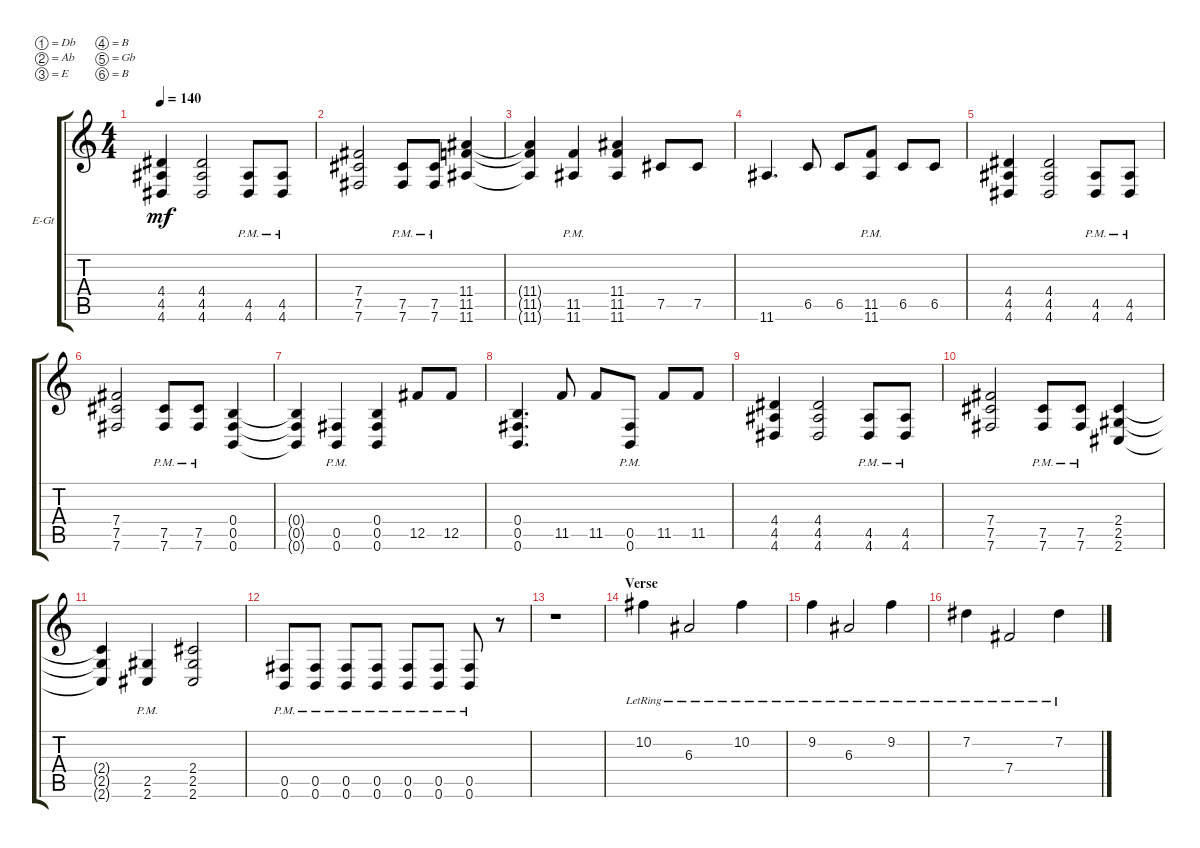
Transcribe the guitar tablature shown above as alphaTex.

\bracketExtendMode groupsimilarinstruments
\firstSystemTrackNameOrientation horizontal
\otherSystemsTrackNameOrientation horizontal
\track ("Lead" "E-Gt") {instrument distortionguitar}
\staff {score tabs}
\tuning (Db4 Ab3 E3 B2 Gb2 B1)
\ts (4 4)
\tempo 140
\clef g2
\ks c
(4.6 4.5 4.4).4{dy mf} (4.6 4.5 4.4).2 (4.6{pm} 4.5{pm}).8 (4.6{pm} 4.5{pm}).8 |
(7.6 7.5 7.4).2 (7.6{pm} 7.5{pm}).8 (7.6{pm} 7.5{pm}).8 (11.6 11.5 11.4).4 |
(11.6{t} 11.5{t} 11.4{t}).4 (11.6{pm} 11.5{pm}).4 (11.6 11.5 11.4).4 7.5.8 7.5.8 |
11.6.4{d} 6.5.8 6.5.8 (11.6{pm} 11.5{pm}).8 6.5.8 6.5.8 |
(4.6 4.5 4.4).4 (4.6 4.5 4.4).2 (4.6{pm} 4.5{pm}).8 (4.6{pm} 4.5{pm}).8 |
(7.6 7.5 7.4).2 (7.6{pm} 7.5{pm}).8 (7.6{pm} 7.5{pm}).8 (0.6 0.5 0.4).4 |
(0.6{t} 0.5{t} 0.4{t}).4 (0.6{pm} 0.5{pm}).4 (0.6 0.5 0.4).4 12.5.8 12.5.8 |
(0.6 0.5 0.4).4{d} 11.5.8 11.5.8 (0.6{pm} 0.5{pm}).8 11.5.8 11.5.8 |
(4.6 4.5 4.4).4 (4.6 4.5 4.4).2 (4.6{pm} 4.5{pm}).8 (4.6{pm} 4.5{pm}).8 |
(7.6 7.5 7.4).2 (7.6{pm} 7.5{pm}).8 (7.6{pm} 7.5{pm}).8 (2.6 2.5 2.4).4 |
(2.6{t} 2.5{t} 2.4{t}).4 (2.6{pm} 2.5{pm}).4 (2.6 2.5 2.4).2 |
(0.6{pm} 0.5{pm}).8 (0.6{pm} 0.5{pm}).8 (0.6{pm} 0.5{pm}).8 (0.6{pm} 0.5{pm}).8 (0.5{pm} 0.6{pm}).8 (0.5{pm} 0.6{pm}).8 (0.6{pm} 0.5{pm}).8 r.8 |
r.1 |
\section ("" "Verse")
10.2{lr}.4 6.3{lr}.2 10.2{lr}.4 |
9.2{lr}.4 6.3{lr}.2 9.2{lr}.4 |
7.2{lr}.4 7.4{lr}.2 7.2{lr}.4
